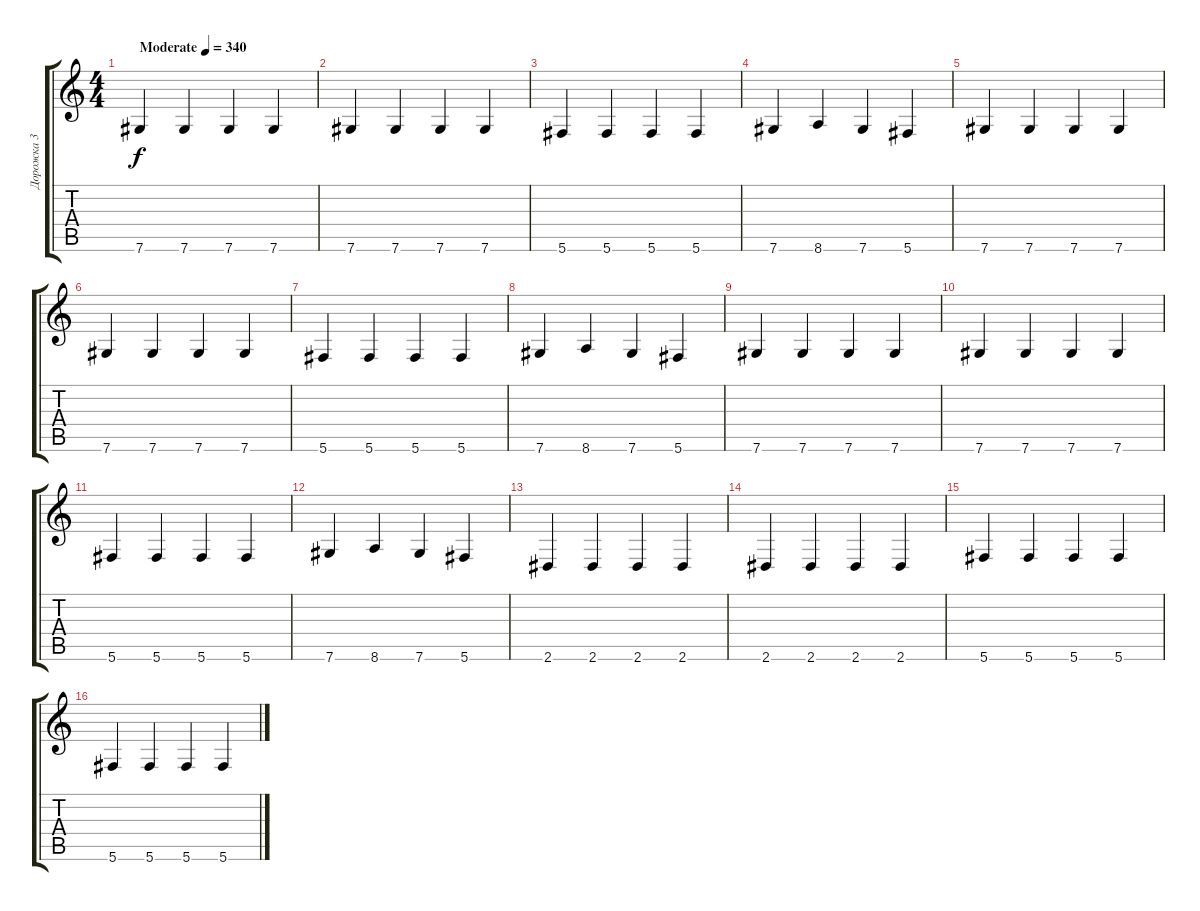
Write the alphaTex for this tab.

\track ("Дорожка 3" "Дорожка 3") {instrument electricbassfinger}
\staff {score tabs}
\tuning (Db4 Ab3 E3 B2 Gb2 Db2) {hide}
\ts (4 4)
\tempo (340 "Moderate")
\clef g2
\ks c
7.6.4{dy f instrument electricbassfinger} 7.6.4 7.6.4 7.6.4 |
7.6.4 7.6.4 7.6.4 7.6.4 |
5.6.4 5.6.4 5.6.4 5.6.4 |
7.6.4 8.6.4 7.6.4 5.6.4 |
7.6.4 7.6.4 7.6.4 7.6.4 |
7.6.4 7.6.4 7.6.4 7.6.4 |
5.6.4 5.6.4 5.6.4 5.6.4 |
7.6.4 8.6.4 7.6.4 5.6.4 |
7.6.4 7.6.4 7.6.4 7.6.4 |
7.6.4 7.6.4 7.6.4 7.6.4 |
5.6.4 5.6.4 5.6.4 5.6.4 |
7.6.4 8.6.4 7.6.4 5.6.4 |
2.6.4 2.6.4 2.6.4 2.6.4 |
2.6.4 2.6.4 2.6.4 2.6.4 |
5.6.4 5.6.4 5.6.4 5.6.4 |
5.6.4 5.6.4 5.6.4 5.6.4
